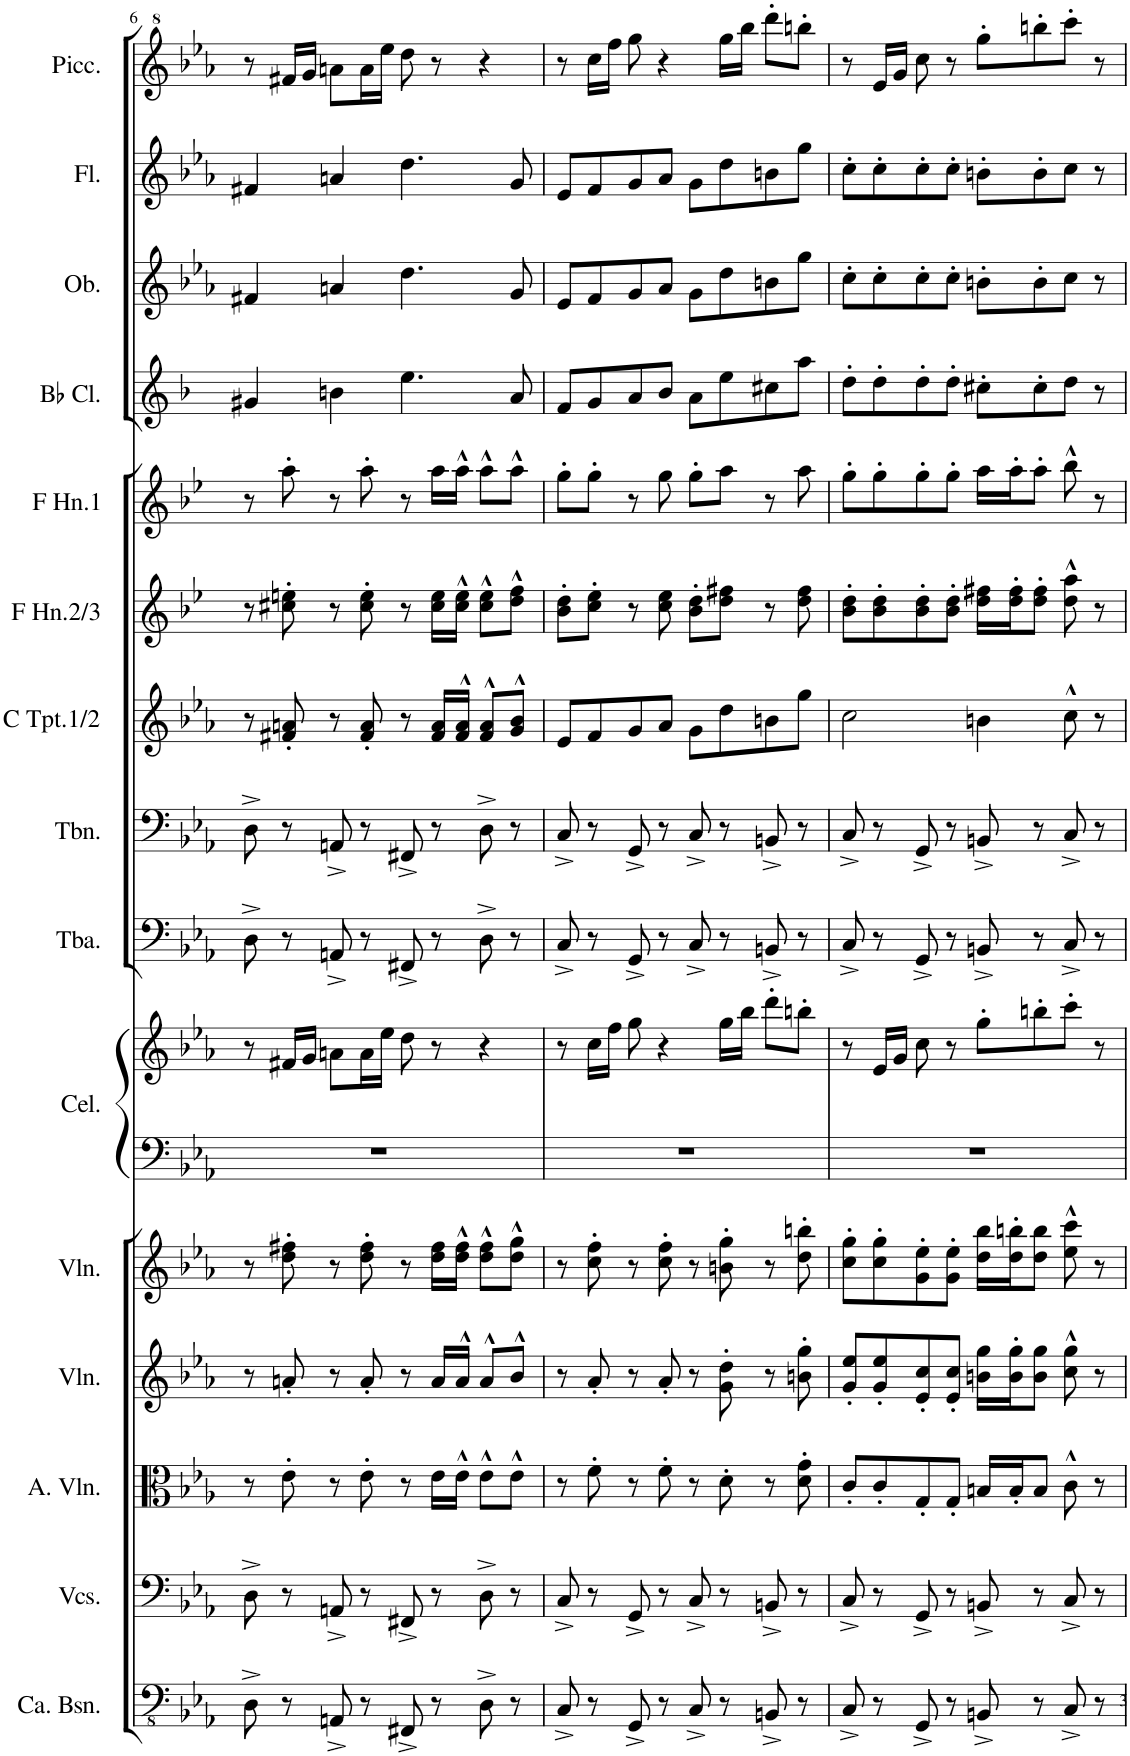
**kern	**kern	**kern	**kern	**kern	**kern	**kern	**kern	**kern	**kern	**kern	**kern	**kern	**kern	**kern	**kern
*part15	*part14	*part13	*part12	*part11	*part10	*part10	*part9	*part8	*part7	*part6	*part5	*part4	*part3	*part2	*part1
*staff16	*staff15	*staff14	*staff13	*staff12	*staff11	*staff10	*staff9	*staff8	*staff7	*staff6	*staff5	*staff4	*staff3	*staff2	*staff1
*I"Contrabassen	*I"Violoncellos	*I"Altviolen	*I"Violen	*I"Violen	*I"Celesta	*	*I"Tuba	*I"Trombone	*I"Trumpet in C 1/2	*I"Horn in F2/3	*I"Horn in F1	*I"Clarinet in Bb	*I"Oboe	*I"Flute	*I"Piccolo
*I'Ca. Bsn.	*I'Vcs.	*I'A. Vln.	*I'Vln.	*I'Vln.	*I'Cel.	*	*I'Tba.	*I'Tbn.	*	*	*	*	*I'Ob.	*I'Fl.	*I'Picc.
!!LO:PB:g=z
*clefFv4	*clefF4	*clefC3	*clefG2	*clefG2	*clefF4	*clefG2	*clefF4	*clefF4	*clefG2	*clefG2	*clefG2	*clefG2	*clefG2	*clefG2	*clefG^2
*	*	*	*	*	*Trd-7c-12	*Trd-7c-12	*	*	*Trd1c2	*Trd4c7	*Trd4c7	*Trd1c2	*	*	*Trd-7c-12
*k[b-e-a-]	*k[b-e-a-]	*k[b-e-a-]	*k[b-e-a-]	*k[b-e-a-]	*k[b-e-a-]	*k[b-e-a-]	*k[b-e-a-]	*k[b-e-a-]	*k[b-e-a-]	*k[b-e-]	*k[b-e-]	*k[b-]	*k[b-e-a-]	*k[b-e-a-]	*k[b-e-a-]
*M4/4	*M4/4	*M4/4	*M4/4	*M4/4	*M4/4	*M4/4	*M4/4	*M4/4	*M4/4	*M4/4	*M4/4	*M4/4	*M4/4	*M4/4	*M4/4
=6	=6	=6	=6	=6	=6	=6	=6	=6	=6	=6	=6	=6	=6	=6	=6
8DD^\	8D^\	8r	8r	8r	1r	8r	8D^\	8D^\	8r	8r	8r	4g#X/	4f#X/	4f#X/	8r
8r	8r	8e-'\	8an'/	8dd\' 8ff#X\'	.	16f#X/LL	8r	8r	8f#X/' 8an/'	8cc#X\' 8een\'	8aa'\	.	.	.	16ff#X/LL
.	.	.	.	.	.	16g/JJ	.	.	.	.	.	.	.	.	16gg/JJ
8AAAn^/	8AAn^/	8r	8r	8r	.	8an\L	8AAn^/	8AAn^/	8r	8r	8r	4bn\	4an/	4an/	8aan\L
8r	8r	8e-'\	8a'/	8dd\' 8ff#\'	.	16a\L	8r	8r	8f#/' 8a/'	8cc#\' 8ee\'	8aa'\	.	.	.	16aa\L
.	.	.	.	.	.	16ee-\JJ	.	.	.	.	.	.	.	.	16eee-\JJ
8FFF#X^/	8FF#X^/	8r	8r	8r	.	8dd\	8FF#X^/	8FF#X^/	8r	8r	8r	4.ee\	4.dd\	4.dd\	8ddd\
8r	8r	16e-\LL	16a/LL	16dd\ 16ff#\LL	.	8r	8r	8r	16f#/ 16a/LL	16cc#\ 16ee\LL	16aa\LL	.	.	.	8r
.	.	16e-^^\JJ	16a^^/JJ	16dd\^^ 16ff#\^^JJ	.	.	.	.	16f#/^^ 16a/^^JJ	16cc#\^^ 16ee\^^JJ	16aa^^\JJ	.	.	.	.
8DD^\	8D^\	8e-^^\L	8a^^/L	8dd\^^ 8ff#\^^L	.	4r	8D^\	8D^\	8f#/^^ 8a/^^L	8cc#\^^ 8ee\^^L	8aa^^\L	.	.	.	4r
8r	8r	8e-^^\J	8b-^^/J	8dd\^^ 8gg\^^J	.	.	8r	8r	8g/^^ 8b-/^^J	8dd\^^ 8ff\^^J	8aa^^\J	8a/	8g/	8g/	.
=7	=7	=7	=7	=7	=7	=7	=7	=7	=7	=7	=7	=7	=7	=7	=7
8CC^/	8C^/	8r	8r	8r	1r	8r	8C^/	8C^/	8e-/L	8b-\' 8dd\'L	8gg'\L	8f/L	8e-/L	8e-/L	8r
8r	8r	8f'\	8a-'/	8cc\' 8ff\'	.	16cc\LL	8r	8r	8f/	8cc\' 8ee-\'J	8gg'\J	8g/	8f/	8f/	16ccc\LL
.	.	.	.	.	.	16ff\JJ	.	.	.	.	.	.	.	.	16fff\JJ
8GGG^/	8GG^/	8r	8r	8r	.	8gg\	8GG^/	8GG^/	8g/	8r	8r	8a/	8g/	8g/	8ggg\
8r	8r	8f'\	8a-'/	8cc\' 8ff\'	.	4r	8r	8r	8a-/J	8cc\ 8ee-\	8gg\	8b-/J	8a-/J	8a-/J	4r
8CC^/	8C^/	8r	8r	8r	.	.	8C^/	8C^/	8g\L	8b-\' 8dd\'L	8gg'\L	8a\L	8g\L	8g\L	.
8r	8r	8d'\	8g\' 8dd\'	8bn\' 8gg\'	.	16gg\LL	8r	8r	8dd\	8dd\ 8ff#X\J	8aa\J	8ee\	8dd\	8dd\	16ggg\LL
.	.	.	.	.	.	16bb-\JJ	.	.	.	.	.	.	.	.	16bbb-\JJ
8BBBn^/	8BBn^/	8r	8r	8r	.	8ddd'\L	8BBn^/	8BBn^/	8bn\	8r	8r	8cc#X\	8bn\	8bn\	8dddd'\L
8r	8r	8d\' 8g\'	8bn\' 8gg\'	8dd\' 8bbn\'	.	8bbn'\J	8r	8r	8gg\J	8dd\ 8ff#\	8aa\	8aa\J	8gg\J	8gg\J	8bbbn'\J
=8	=8	=8	=8	=8	=8	=8	=8	=8	=8	=8	=8	=8	=8	=8	=8
8CC^/	8C^/	8c'/L	8g/' 8ee-/'L	8cc\' 8gg\'L	1r	8r	8C^/	8C^/	2cc\	8b-\' 8dd\'L	8gg'\L	8dd'\L	8cc'\L	8cc'\L	8r
8r	8r	8c'/	8g/' 8ee-/'	8cc\' 8gg\'	.	16e-/LL	8r	8r	.	8b-\' 8dd\'	8gg'\	8dd'\	8cc'\	8cc'\	16ee-/LL
.	.	.	.	.	.	16g/JJ	.	.	.	.	.	.	.	.	16gg/JJ
8GGG^/	8GG^/	8G'/	8e-/' 8cc/'	8g\' 8ee-\'	.	8cc\	8GG^/	8GG^/	.	8b-\' 8dd\'	8gg'\	8dd'\	8cc'\	8cc'\	8ccc\
8r	8r	8G'/J	8e-/' 8cc/'J	8g\' 8ee-\'J	.	8r	8r	8r	.	8b-\' 8dd\'J	8gg'\J	8dd'\J	8cc'\J	8cc'\J	8r
8BBBn^/	8BBn^/	16Bn/LL	16bn\ 16gg\LL	16dd\ 16bb-\LL	.	8gg'\L	8BBn^/	8BBn^/	4bn\	16dd\ 16ff#X\LL	16aa\LL	8cc#X'\L	8bn'\L	8bn'\L	8ggg'\L
.	.	16B'/J	16b\' 16gg\'J	16dd\' 16bbn\'J	.	.	.	.	.	16dd\' 16ff#\'J	16aa'\J	.	.	.	.
8r	8r	8B/J	8b\ 8gg\J	8dd\ 8bb\J	.	8bbn'\	8r	8r	.	8dd\' 8ff#\'J	8aa'\J	8cc#'\	8b'\	8b'\	8bbbn'\
8CC^/	8C^/	8c^^\	8cc\^^ 8gg\^^	8ee-\^^ 8ccc\^^	.	8ccc'\J	8C^/	8C^/	8cc^^\	8dd\^^ 8aa\^^	8bb-^^\	8dd\J	8cc\J	8cc\J	8cccc'\J
8r	8r	8r	8r	8r	.	8r	8r	8r	8r	8r	8r	8r	8r	8r	8r
=	=	=	=	=	=	=	=	=	=	=	=	=	=	=	=
*-	*-	*-	*-	*-	*-	*-	*-	*-	*-	*-	*-	*-	*-	*-	*-
